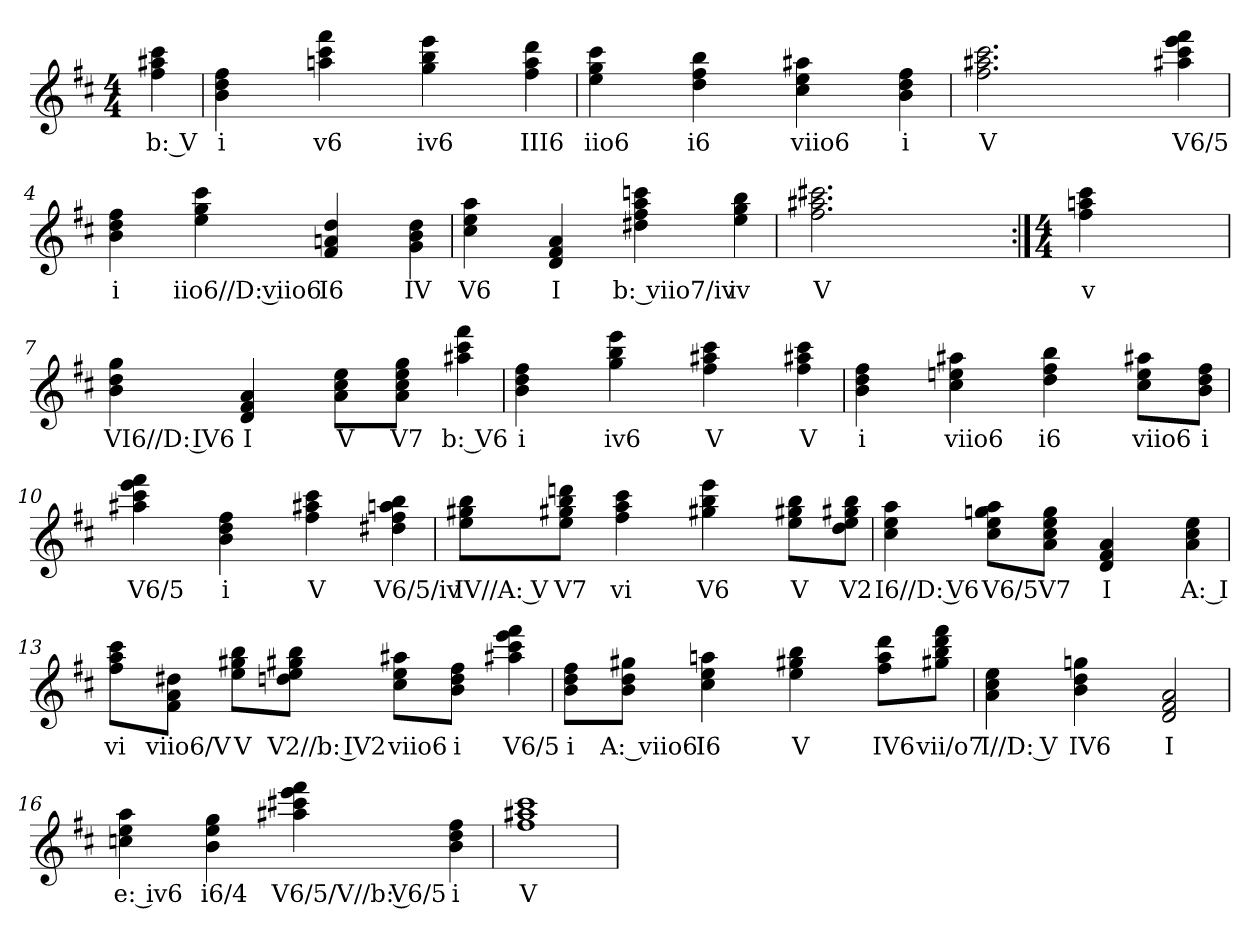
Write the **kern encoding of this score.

**kern	**text
*part1	*part1
*staff1	*staff1
*k[f#c#]	*
*b:	*
*M4/4	*
=	=
4ff# 4aa#X 4ccc#	b: V
=1	=1
4b 4dd 4ff#	i
4ryy	.
4aan 4ccc# 4fff#	v6
4ryy	.
4gg 4bb 4eee	iv6
4ryy	.
4ff# 4aa 4ddd	III6
=2	=2
4ee 4gg 4ccc#	iio6
4ryy	.
4dd 4ff# 4bb	i6
4ryy	.
4cc# 4ee 4aa#X	viio6
4ryy	.
4b 4dd 4ff#	i
=3	=3
2.ff# 2.aa#X 2.ccc#	V
2.ryy	.
4aa#X 4ccc# 4eee 4fff#	V6/5
=4	=4
4b 4dd 4ff#	i
4ryy	.
4ee 4gg 4ccc#	iio6//D: viio6
4ryy	.
4f# 4an 4dd	I6
4ryy	.
4g 4b 4dd	IV
=5	=5
4cc# 4ee 4aa	V6
4ryy	.
4d 4f# 4a	I
4ryy	.
4dd#X 4ff# 4aa 4cccn	b: viio7/iv
4ryy	.
4ee 4gg 4bb	iv
=6a	=6a
2.ff# 2.aa#X 2.ccc#X	V
2.ryy	.
4ryy	.
=6b:|!	=6b:|!
*M4/4	*
4ff# 4aan 4ccc#	v
4ryy	.
2ryy	.
=7	=7
4b 4dd 4gg	VI6//D: IV6
4ryy	.
4d 4f# 4a	I
4ryy	.
8a 8cc# 8eeL	V
8ryy	.
8a 8cc# 8ee 8ggJ	V7
8ryy	.
4aa#X 4ccc# 4fff#	b: V6
=8	=8
4b 4dd 4ff#	i
4ryy	.
4gg 4bb 4eee	iv6
4ryy	.
4ff# 4aa#X 4ccc#	V
4ryy	.
4ff# 4aa#X 4ccc#	V
=9	=9
4b 4dd 4ff#	i
4ryy	.
4cc# 4een 4aa#X	viio6
4ryy	.
4dd 4ff# 4bb	i6
4ryy	.
8cc# 8ee 8aa#XL	viio6
8ryy	.
8b 8dd 8ff#J	i
=10	=10
4aa#X 4ccc# 4eee 4fff#	V6/5
4ryy	.
4b 4dd 4ff#	i
4ryy	.
4ff# 4aa#X 4ccc#	V
4ryy	.
4dd#X 4ff# 4aan 4bb	V6/5/iv
=11	=11
8ee 8gg#X 8bbL	IV//A: V
8ryy	.
8ee 8gg#X 8bb 8dddnJ	V7
8ryy	.
4ff# 4aa 4ccc#	vi
4ryy	.
4gg#X 4bb 4eee	V6
4ryy	.
8ee 8gg#X 8bbL	V
8ryy	.
8dd 8ee 8gg#X 8bbJ	V2
=12	=12
4cc# 4ee 4aa	I6//D: V6
4ryy	.
8cc# 8ee 8ggn 8aaL	V6/5
8ryy	.
8a 8cc# 8ee 8ggJ	V7
8ryy	.
4d 4f# 4a	I
4ryy	.
4a 4cc# 4ee	A: I
=13	=13
8ff# 8aa 8ccc#L	vi
8ryy	.
8f# 8a 8dd#XJ	viio6/V
8ryy	.
8ee 8gg#X 8bbL	V
8ryy	.
8ddn 8ee 8gg#X 8bbJ	V2//b: IV2
8ryy	.
8cc# 8ee 8aa#XL	viio6
8ryy	.
8b 8dd 8ff#J	i
8ryy	.
4aa#X 4ccc# 4eee 4fff#	V6/5
=14	=14
8b 8dd 8ff#L	i
8ryy	.
8b 8dd 8gg#XJ	A: viio6
8ryy	.
4cc# 4ee 4aan	I6
4ryy	.
4ee 4gg#X 4bb	V
4ryy	.
8ff# 8aa 8dddL	IV6
8ryy	.
8gg#X 8bb 8ddd 8fff#J	vii/o7
=15	=15
4a 4cc# 4ee	I//D: V
4ryy	.
4b 4dd 4ggn	IV6
4ryy	.
2d 2f# 2a	I
=16	=16
4ccn 4ee 4aa	e: iv6
4ryy	.
4b 4ee 4gg	i6/4
4ryy	.
4aa#X 4ccc#X 4eee 4fff#	V6/5/V//b: V6/5
4ryy	.
4b 4dd 4ff#	i
=17	=17
1ff# 1aa#X 1ccc#	V
=	=
*-	*-
